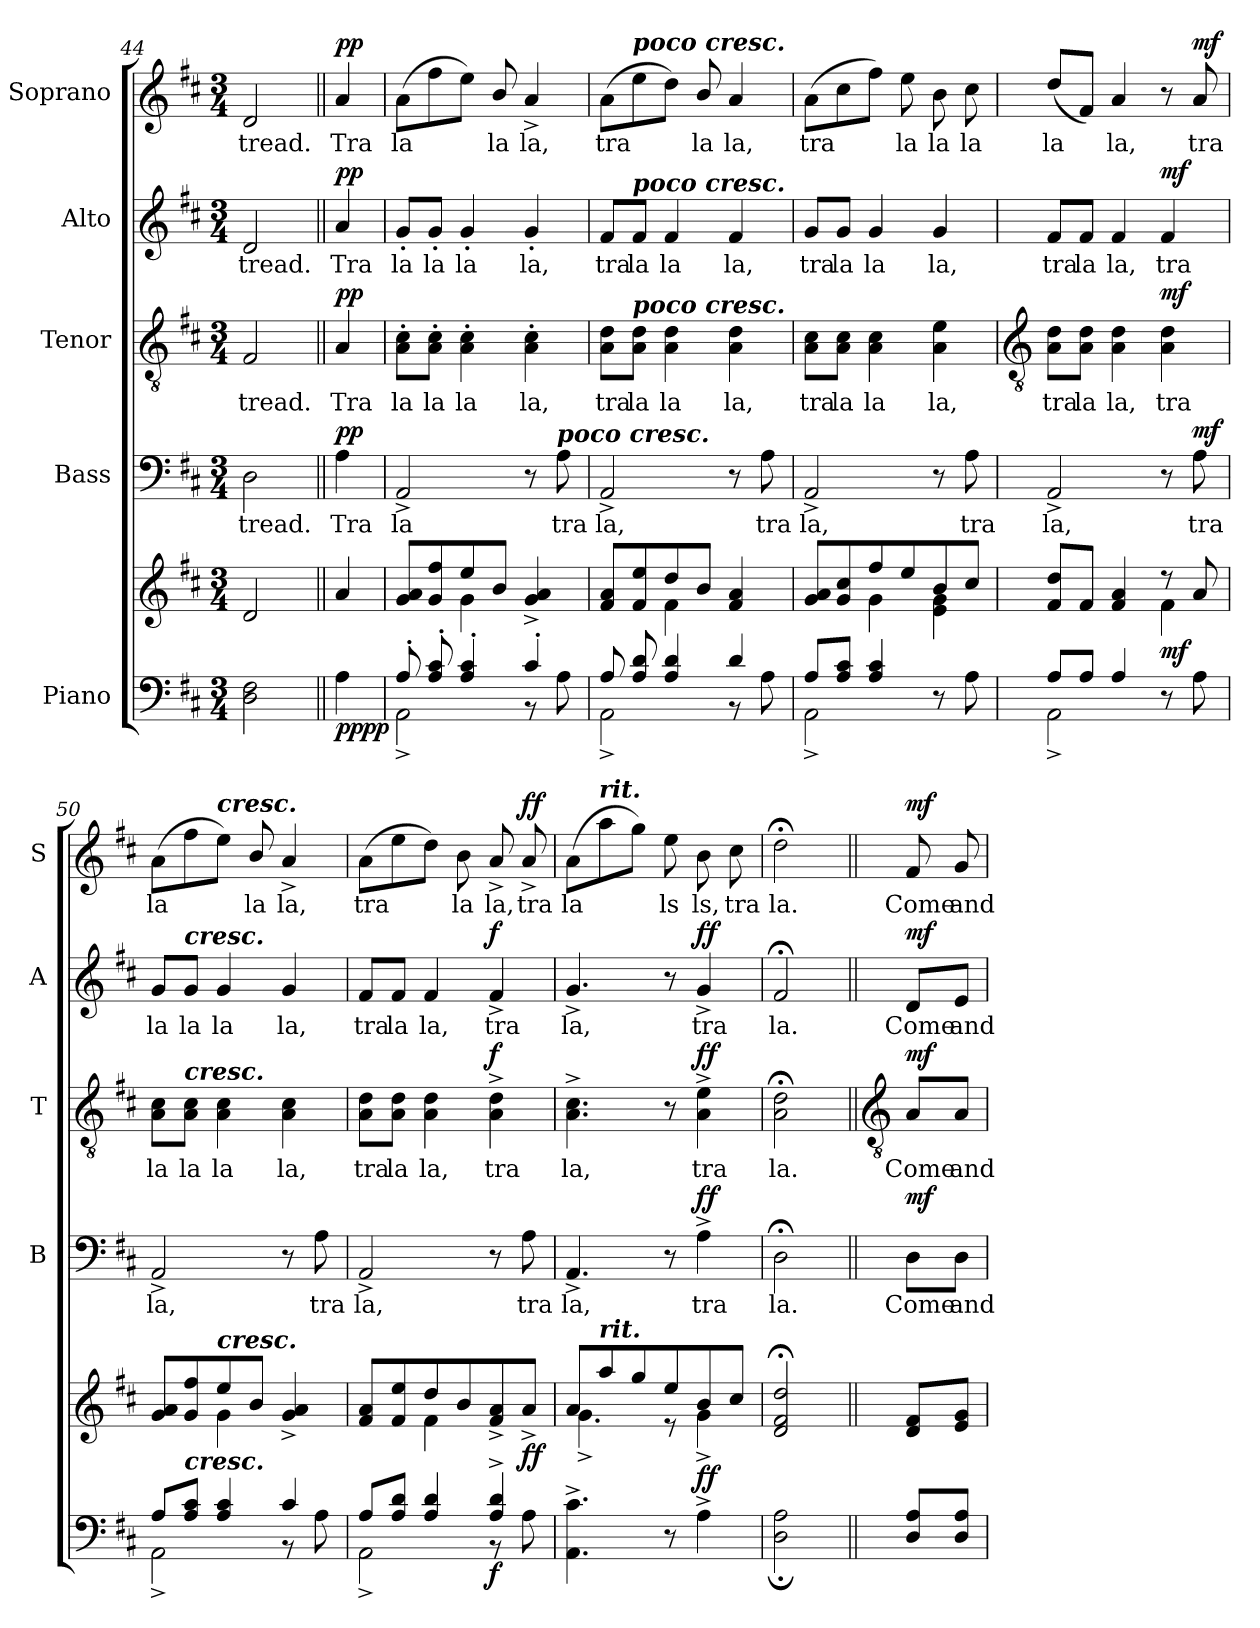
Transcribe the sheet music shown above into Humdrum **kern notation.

**kern	**kern	**dynam	**kern	**text	**dynam	**kern	**text	**dynam	**kern	**text	**dynam	**kern	**text	**dynam
*part5	*part5	*part5	*part4	*part4	*part4	*part3	*part3	*part3	*part2	*part2	*part2	*part1	*part1	*part1
*staff6	*staff5	*staff5/6	*staff4	*staff4	*staff4	*staff3	*staff3	*staff3	*staff2	*staff2	*staff2	*staff1	*staff1	*staff1
*I"Piano	*	*	*I"Bass	*	*	*I"Tenor	*	*	*I"Alto	*	*	*I"Soprano	*	*
*	*	*	*I'B	*	*	*I'T	*	*	*I'A	*	*	*I'S	*	*
*clefF4	*clefG2	*	*clefF4	*	*	*clefGv2	*	*	*clefG2	*	*	*clefG2	*	*
*k[f#c#]	*k[f#c#]	*	*k[f#c#]	*	*	*k[f#c#]	*	*	*k[f#c#]	*	*	*k[f#c#]	*	*
*D:	*D:	*	*D:	*	*	*D:	*	*	*D:	*	*	*D:	*	*
*M3/4	*M3/4	*	*M3/4	*	*	*M3/4	*	*	*M3/4	*	*	*M3/4	*	*
=44	=44	=44	=44	=44	=44	=44	=44	=44	=44	=44	=44	=44	=44	=44
*^	*^	*	*	*	*	*	*	*	*	*	*	*	*	*
!	!	!	!	!	!	!LO:LY:b	!	!	!LO:LY:b	!	!	!LO:LY:b	!	!	!LO:LY:b	!
2ryy	2D\ 2F#\	2d/	2ryy	.	2D	tread.	.	2F#	tread.	.	2d	tread.	.	2d	tread.	.
=45||	=45||	=45||	=45||	=45||	=45||	=45||	=45||	=45||	=45||	=45||	=45||	=45||	=45||	=45||	=45||	=45||
!	!	!	!	!LO:DY:b=2	!	!LO:LY:b	!	!	!LO:LY:b	!	!	!LO:LY:b	!	!	!LO:LY:b	!
!	!	!	!	!LO:DY:n=1:b	!	!	!LO:DY:b	!	!	!LO:DY:b	!	!	!LO:DY:b	!	!	!LO:DY:b
4ryy	4A\	4a/	4ryy	pp pp	4A	Tra	pp	4A	Tra	pp	4a	Tra	pp	4a	Tra	pp
=46	=46	=46	=46	=46	=46	=46	=46	=46	=46	=46	=46	=46	=46	=46	=46	=46
!	!	!	!	!	!	!LO:LY:b	!	!	!LO:LY:b	!	!	!LO:LY:b	!	!	!LO:LY:b	!
8A'/	2AA^\	8g/ 8a/L	4ryy	.	2AA^	la	.	8A'\ 8c#'\L	la	.	8g'/L	la	.	(>8aL	la	.
!	!	!	!	!	!	!	!	!	!LO:LY:b	!	!	!LO:LY:b	!	!	!	!
8A/' 8c#/'	.	8g/ 8ff#/	.	.	.	.	.	8A'\ 8c#'\J	la	.	8g'/J	la	.	8ff#	.	.
!	!	!	!	!	!	!	!	!	!LO:LY:b	!	!	!LO:LY:b	!	!	!	!
4A/' 4c#/'	.	8ee/	4g\	.	.	.	.	4A' 4c#'	la	.	4g'	la	.	8eeJ)	.	.
!	!	!	!	!	!	!	!	!	!	!	!	!	!	!	!LO:LY:b	!
.	.	8b/J	.	.	.	.	.	.	.	.	.	.	.	8b/	la	.
!	!	!	!	!	!	!	!	!	!LO:LY:b	!	!	!LO:LY:b	!	!	!LO:LY:b	!
4c#'/	8r	4g/^ 4a/^	4ryy	.	8r	.	.	4A' 4c#'	la,	.	4g'	la,	.	4a^	la,	.
!	!	!	!	!	!LO:TX:a:Bi:t=poco cresc.	!	!	!	!	!	!	!	!	!	!	!
!	!	!	!	!	!	!LO:LY:b	!	!	!	!	!	!	!	!	!	!
.	8A\	.	.	.	8A	tra	.	.	.	.	.	.	.	.	.	.
=47	=47	=47	=47	=47	=47	=47	=47	=47	=47	=47	=47	=47	=47	=47	=47	=47
!	!	!	!	!	!	!LO:LY:b	!	!	!LO:LY:b	!	!	!LO:LY:b	!	!	!LO:LY:b	!
8A/	2AA^\	8f#/ 8a/L	4ryy	.	2AA^	la,	.	8A\ 8d\L	tra	.	8f#/L	tra	.	(>8aL	tra	.
!	!	!	!	!	!	!	!	!	!	!	!	!	!	!LO:TX:a:Bi:t=poco cresc.	!	!
!	!	!	!	!	!	!	!	!	!	!	!LO:TX:a:Bi:t=poco cresc.	!	!	!	!	!
!	!	!	!	!	!	!	!	!LO:TX:a:Bi:t=poco cresc.	!	!	!	!	!	!	!	!
!	!	!	!	!	!	!	!	!	!LO:LY:b	!	!	!LO:LY:b	!	!	!	!
8A/ 8d/	.	8f#/ 8ee/	.	.	.	.	.	8A\ 8d\J	la	.	8f#/J	la	.	8ee	.	.
!	!	!	!	!	!	!	!	!	!LO:LY:b	!	!	!LO:LY:b	!	!	!	!
4A/ 4d/	.	8dd/	4f#\	.	.	.	.	4A 4d	la	.	4f#	la	.	8ddJ)	.	.
!	!	!	!	!	!	!	!	!	!	!	!	!	!	!	!LO:LY:b	!
.	.	8b/J	.	.	.	.	.	.	.	.	.	.	.	8b/	la	.
!	!	!	!	!	!	!	!	!	!LO:LY:b	!	!	!LO:LY:b	!	!	!LO:LY:b	!
4d/	8r	4f#/ 4a/	4ryy	.	8r	.	.	4A 4d	la,	.	4f#	la,	.	4a	la,	.
!	!	!	!	!	!	!LO:LY:b	!	!	!	!	!	!	!	!	!	!
.	8A\	.	.	.	8A	tra	.	.	.	.	.	.	.	.	.	.
=48	=48	=48	=48	=48	=48	=48	=48	=48	=48	=48	=48	=48	=48	=48	=48	=48
!	!	!	!	!	!	!LO:LY:b	!	!	!LO:LY:b	!	!	!LO:LY:b	!	!	!LO:LY:b	!
8A/L	2AA^\	8g/ 8a/L	4ryy	.	2AA^	la,	.	8A\ 8c#\L	tra	.	8g/L	tra	.	(>8aL	tra	.
!	!	!	!	!	!	!	!	!	!LO:LY:b	!	!	!LO:LY:b	!	!	!	!
8A/ 8c#/J	.	8g/ 8cc#/	.	.	.	.	.	8A\ 8c#\J	la	.	8g/J	la	.	8cc#	.	.
!	!	!	!	!	!	!	!	!	!LO:LY:b	!	!	!LO:LY:b	!	!	!	!
4A/ 4c#/	.	8ff#/	4g\	.	.	.	.	4A 4c#	la	.	4g	la	.	8ff#J)	.	.
!	!	!	!	!	!	!	!	!	!	!	!	!	!	!	!LO:LY:b	!
.	.	8ee/	.	.	.	.	.	.	.	.	.	.	.	8ee	la	.
!	!	!	!	!	!	!	!	!	!LO:LY:b	!	!	!LO:LY:b	!	!	!LO:LY:b	!
4ryy	8r	8b/	4e\ 4g\	.	8r	.	.	4A 4e	la,	.	4g	la,	.	8b	la	.
!	!	!	!	!	!	!LO:LY:b	!	!	!	!	!	!	!	!	!LO:LY:b	!
.	8A\	8cc#/J	.	.	8A	tra	.	.	.	.	.	.	.	8cc#	la	.
!!LO:LB:g=z
=49	=49	=49	=49	=49	=49	=49	=49	=49	=49	=49	=49	=49	=49	=49	=49	=49
*	*	*	*	*	*	*	*	*clefGv2	*	*	*	*	*	*	*	*
!	!	!	!	!	!	!LO:LY:b	!	!	!LO:LY:b	!	!	!LO:LY:b	!	!	!LO:LY:b	!
8A/L	2AA^\	8f#/ 8dd/L	2ryy	.	2AA^	la,	.	8A\ 8d\L	tra	.	8f#/L	tra	.	(8ddL	la	.
!	!	!	!	!	!	!	!	!	!LO:LY:b	!	!	!LO:LY:b	!	!	!	!
8A/J	.	8f#/J	.	.	.	.	.	8A\ 8d\J	la	.	8f#/J	la	.	8f#J)	.	.
!	!	!	!	!	!	!	!	!	!LO:LY:b	!	!	!LO:LY:b	!	!	!LO:LY:b	!
4A/	.	4f#/ 4a/	.	.	.	.	.	4A 4d	la,	.	4f#	la,	.	4a	la,	.
!	!	!	!	!LO:DY:b	!	!	!	!	!LO:LY:b	!LO:DY:b	!	!LO:LY:b	!LO:DY:b	!	!	!
4ryy	8r	8r	4f#\	mf	8r	.	.	4A 4d	tra	mf	4f#	tra	mf	8r	.	.
!	!	!	!	!LO:DY:b=2	!	!LO:LY:b	!	!	!	!	!	!	!	!	!LO:LY:b	!
!	!	!	!	!LO:DY:n=1:b	!	!	!LO:DY:b	!	!	!	!	!	!	!	!	!LO:DY:b
.	8A\	8a/	.	mf mf	8A	tra	mf	.	.	.	.	.	.	8a	tra	mf
=50	=50	=50	=50	=50	=50	=50	=50	=50	=50	=50	=50	=50	=50	=50	=50	=50
!	!	!	!	!	!	!LO:LY:b	!	!	!LO:LY:b	!	!	!LO:LY:b	!	!	!LO:LY:b	!
8A/L	2AA^\	8g/ 8a/L	4ryy	.	2AA^	la,	.	8A\ 8c#\L	la	.	8g/L	la	.	(>8aL	la	.
!	!	!	!	!	!	!	!	!	!	!	!LO:TX:a:Bi:t=cresc.	!	!	!	!	!
!	!	!	!	!	!	!	!	!LO:TX:a:Bi:t=cresc.	!	!	!	!	!	!	!	!
!LO:TX:a:Bi:t=cresc.	!	!	!	!	!	!	!	!	!	!	!	!	!	!	!	!
!	!	!	!	!	!	!	!	!	!LO:LY:b	!	!	!LO:LY:b	!	!	!	!
8A/ 8c#/J	.	8g/ 8ff#/	.	.	.	.	.	8A\ 8c#\J	la	.	8g/J	la	.	8ff#	.	.
!	!	!	!	!	!	!	!	!	!	!	!	!	!	!LO:TX:a:Bi:t=cresc.	!	!
!	!	!LO:TX:a:Bi:t=cresc.	!	!	!	!	!	!	!	!	!	!	!	!	!	!
!	!	!	!	!	!	!	!	!	!LO:LY:b	!	!	!LO:LY:b	!	!	!	!
4A/ 4c#/	.	8ee/	4g\	.	.	.	.	4A 4c#	la	.	4g	la	.	8eeJ)	.	.
!	!	!	!	!	!	!	!	!	!	!	!	!	!	!	!LO:LY:b	!
.	.	8b/J	.	.	.	.	.	.	.	.	.	.	.	8b/	la	.
!	!	!	!	!	!	!	!	!	!LO:LY:b	!	!	!LO:LY:b	!	!	!LO:LY:b	!
4c#/	8r	4g/^ 4a/^	4ryy	.	8r	.	.	4A 4c#	la,	.	4g	la,	.	4a^	la,	.
!	!	!	!	!	!	!LO:LY:b	!	!	!	!	!	!	!	!	!	!
.	8A\	.	.	.	8A	tra	.	.	.	.	.	.	.	.	.	.
=51	=51	=51	=51	=51	=51	=51	=51	=51	=51	=51	=51	=51	=51	=51	=51	=51
!	!	!	!	!	!	!LO:LY:b	!	!	!LO:LY:b	!	!	!LO:LY:b	!	!	!LO:LY:b	!
8A/L	2AA^\	8f#/ 8a/L	4ryy	.	2AA^	la,	.	8A\ 8d\L	tra	.	8f#/L	tra	.	(>8aL	tra	.
!	!	!	!	!	!	!	!	!	!LO:LY:b	!	!	!LO:LY:b	!	!	!	!
8A/ 8d/J	.	8f#/ 8ee/	.	.	.	.	.	8A\ 8d\J	la	.	8f#/J	la	.	8ee	.	.
!	!	!	!	!	!	!	!	!	!LO:LY:b	!	!	!LO:LY:b	!	!	!	!
4A/ 4d/	.	8dd/	4f#\	.	.	.	.	4A 4d	la,	.	4f#	la,	.	8ddJ)	.	.
!	!	!	!	!	!	!	!	!	!	!	!	!	!	!	!LO:LY:b	!
.	.	8b/	.	.	.	.	.	.	.	.	.	.	.	8b	la	.
!	!	!	!	!LO:DY:b=2	!	!	!	!	!LO:LY:b	!LO:DY:b	!	!LO:LY:b	!LO:DY:b	!	!LO:LY:b	!
4A/^ 4d/^	8r	8f#/^ 8a/^	4ryy	f	8r	.	.	4A^ 4d^	tra	f	4f#^	tra	f	8a^	la,	.
!	!	!	!	!LO:DY:b	!	!LO:LY:b	!	!	!	!	!	!	!	!	!LO:LY:b	!LO:DY:b
.	8A\	8a^/J	.	ff	8A	tra	.	.	.	.	.	.	.	8a^	tra	ff
=52	=52	=52	=52	=52	=52	=52	=52	=52	=52	=52	=52	=52	=52	=52	=52	=52
!	!	!	!	!	!	!LO:LY:b	!	!	!LO:LY:b	!	!	!LO:LY:b	!	!	!LO:LY:b	!
2ryy	4.AA\^ 4.c#\^	8a/L	4.g^\	.	4.AA^	la,	.	4.A^ 4.c#^	la,	.	4.g^	la,	.	(>8aL	la	.
!	!	!	!	!	!	!	!	!	!	!	!	!	!	!LO:TX:a:Bi:t=rit.	!	!
!	!	!LO:TX:a:Bi:t=rit.	!	!	!	!	!	!	!	!	!	!	!	!	!	!
.	.	8aa/	.	.	.	.	.	.	.	.	.	.	.	8aa	.	.
.	.	8gg/	.	.	.	.	.	.	.	.	.	.	.	8ggJ)	.	.
!	!	!	!	!	!	!	!	!	!	!	!	!	!	!	!LO:LY:b	!
.	8r	8ee/	8r	.	8r	.	.	8r	.	.	8r	.	.	8ee	ls	.
!	!	!	!	!LO:DY:a=2	!	!LO:LY:b	!LO:DY:b	!	!LO:LY:b	!LO:DY:b	!	!LO:LY:b	!LO:DY:b	!	!LO:LY:b	!
4ryy	4A^\	8b/	4g^\	ff	4A^	tra	ff	4A^ 4e^	tra	ff	4g^	tra	ff	8b	ls,	.
!	!	!	!	!	!	!	!	!	!	!	!	!	!	!	!LO:LY:b	!
.	.	8cc#/J	.	.	.	.	.	.	.	.	.	.	.	8cc#	tra	.
=53	=53	=53	=53	=53	=53	=53	=53	=53	=53	=53	=53	=53	=53	=53	=53	=53
!	!	!	!	!	!	!LO:LY:b	!	!	!LO:LY:b	!	!	!LO:LY:b	!	!	!LO:LY:b	!
2ryy	2D\;< 2A\;<	2d/;< 2f#/;< 2dd/;<	2ryy	.	2D;<	la.	.	2A;< 2d;<	la.	.	2f#;<	la.	.	2dd;<	la.	.
*v	*v	*	*	*	*	*	*	*	*	*	*	*	*	*	*	*
*	*v	*v	*	*	*	*	*	*	*	*	*	*	*	*	*
!!LO:LB:g=z
=54||	=54||	=54||	=54||	=54||	=54||	=54||	=54||	=54||	=54||	=54||	=54||	=54||	=54||	=54||
*	*	*	*	*	*	*clefGv2	*	*	*	*	*	*	*	*
*^	*^	*	*	*	*	*	*	*	*	*	*	*	*	*
!	!	!	!	!LO:DY:b=2	!	!LO:LY:b	!	!	!LO:LY:b	!	!	!LO:LY:b	!	!	!LO:LY:b	!
!	!	!	!	!LO:DY:n=1:b	!	!	!LO:DY:b	!	!	!LO:DY:b	!	!	!LO:DY:b	!	!	!LO:DY:b
*v	*v	*	*	*	*	*	*	*	*	*	*	*	*	*	*	*
*	*v	*v	*	*	*	*	*	*	*	*	*	*	*	*	*
8D\ 8A\L	8d 8f#L	mf mf	8D\L	Come	mf	8A/L	Come	mf	8d/L	Come	mf	8f#	Come	mf
!	!	!	!	!LO:LY:b	!	!	!LO:LY:b	!	!	!LO:LY:b	!	!	!LO:LY:b	!
8D/ 8A/J	8e 8gJ	.	8D\J	and	.	8A/J	and	.	8e/J	and	.	8g	and	.
=	=	=	=	=	=	=	=	=	=	=	=	=	=	=
*-	*-	*-	*-	*-	*-	*-	*-	*-	*-	*-	*-	*-	*-	*-
